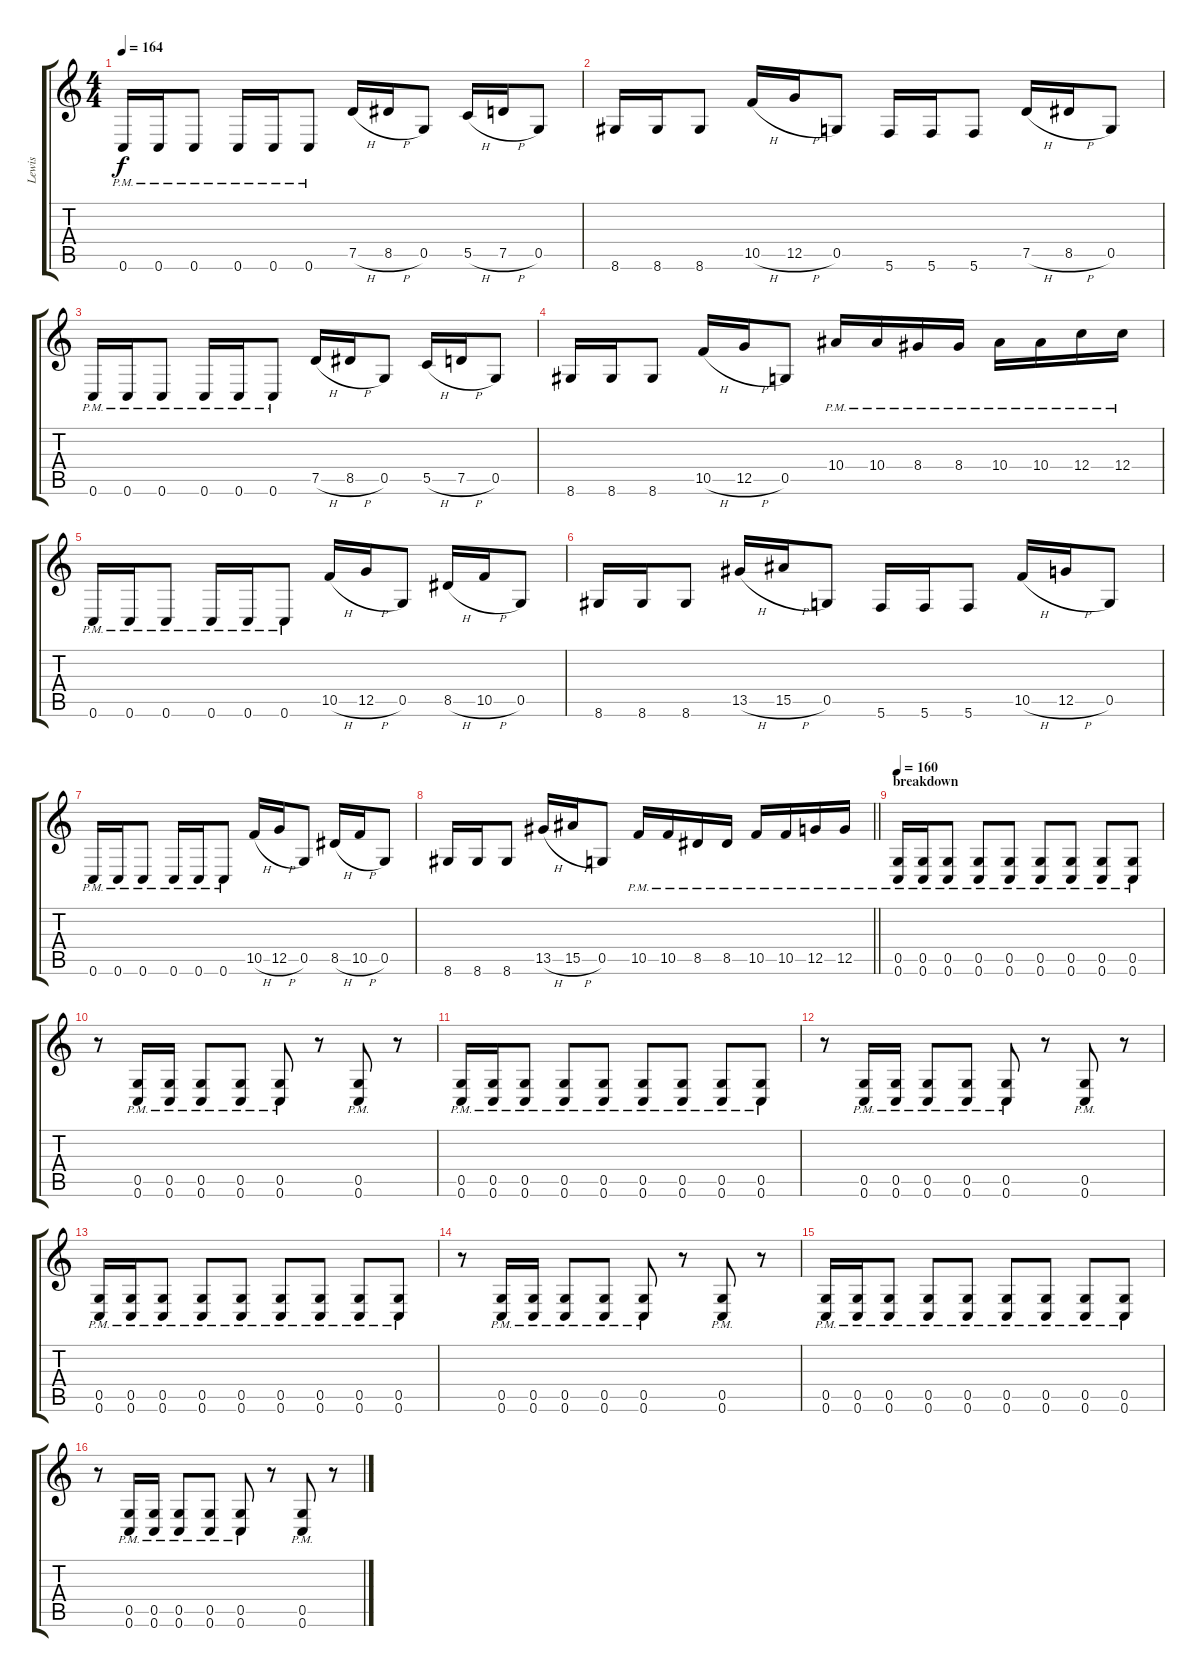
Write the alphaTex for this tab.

\track ("Lewis" "Lewis") {instrument distortionguitar}
\staff {score tabs}
\tuning (D4 A3 F3 C3 G2 C2) {hide}
\ts (4 4)
\tempo 164
\clef g2
\ks c
0.6{pm}.16{dy f} 0.6{pm}.16 0.6{pm}.8 0.6{pm}.16 0.6{pm}.16 0.6{pm}.8 7.5{h}.16 8.5{h}.16 0.5.8 5.5{h}.16 7.5{h}.16 0.5.8 |
8.6.16 8.6.16 8.6.8 10.5{h}.16 12.5{h}.16 0.5.8 5.6.16 5.6.16 5.6.8 7.5{h}.16 8.5{h}.16 0.5.8 |
0.6{pm}.16 0.6{pm}.16 0.6{pm}.8 0.6{pm}.16 0.6{pm}.16 0.6{pm}.8 7.5{h}.16 8.5{h}.16 0.5.8 5.5{h}.16 7.5{h}.16 0.5.8 |
8.6.16 8.6.16 8.6.8 10.5{h}.16 12.5{h}.16 0.5.8 10.4{pm}.16 10.4{pm}.16 8.4{pm}.16 8.4{pm}.16 10.4{pm}.16 10.4{pm}.16 12.4{pm}.16 12.4{pm}.16 |
0.6{pm}.16 0.6{pm}.16 0.6{pm}.8 0.6{pm}.16 0.6{pm}.16 0.6{pm}.8 10.5{h}.16 12.5{h}.16 0.5.8 8.5{h}.16 10.5{h}.16 0.5.8 |
8.6.16 8.6.16 8.6.8 13.5{h}.16 15.5{h}.16 0.5.8 5.6.16 5.6.16 5.6.8 10.5{h}.16 12.5{h}.16 0.5.8 |
0.6{pm}.16 0.6{pm}.16 0.6{pm}.8 0.6{pm}.16 0.6{pm}.16 0.6{pm}.8 10.5{h}.16 12.5{h}.16 0.5.8 8.5{h}.16 10.5{h}.16 0.5.8 |
\barLineRight lightlight
8.6.16 8.6.16 8.6.8 13.5{h}.16 15.5{h}.16 0.5.8 10.5{pm}.16 10.5{pm}.16 8.5{pm}.16 8.5{pm}.16 10.5{pm}.16 10.5{pm}.16 12.5{pm}.16 12.5{pm}.16 |
\section ("" "breakdown")
\tempo 160
(0.5{pm} 0.6{pm}).16 (0.5{pm} 0.6{pm}).16 (0.5{pm} 0.6{pm}).8 (0.5{pm} 0.6{pm}).8 (0.5{pm} 0.6{pm}).8 (0.5{pm} 0.6{pm}).8 (0.5{pm} 0.6{pm}).8 (0.5{pm} 0.6{pm}).8 (0.5{pm} 0.6{pm}).8 |
r.8 (0.5{pm} 0.6{pm}).16 (0.5{pm} 0.6{pm}).16 (0.5{pm} 0.6{pm}).8 (0.5{pm} 0.6{pm}).8 (0.5{pm} 0.6{pm}).8 r.8 (0.5{pm} 0.6{pm}).8 r.8 |
(0.5{pm} 0.6{pm}).16 (0.5{pm} 0.6{pm}).16 (0.5{pm} 0.6{pm}).8 (0.5{pm} 0.6{pm}).8 (0.5{pm} 0.6{pm}).8 (0.5{pm} 0.6{pm}).8 (0.5{pm} 0.6{pm}).8 (0.5{pm} 0.6{pm}).8 (0.5{pm} 0.6{pm}).8 |
r.8 (0.5{pm} 0.6{pm}).16 (0.5{pm} 0.6{pm}).16 (0.5{pm} 0.6{pm}).8 (0.5{pm} 0.6{pm}).8 (0.5{pm} 0.6{pm}).8 r.8 (0.5{pm} 0.6{pm}).8 r.8 |
(0.5{pm} 0.6{pm}).16 (0.5{pm} 0.6{pm}).16 (0.5{pm} 0.6{pm}).8 (0.5{pm} 0.6{pm}).8 (0.5{pm} 0.6{pm}).8 (0.5{pm} 0.6{pm}).8 (0.5{pm} 0.6{pm}).8 (0.5{pm} 0.6{pm}).8 (0.5{pm} 0.6{pm}).8 |
r.8 (0.5{pm} 0.6{pm}).16 (0.5{pm} 0.6{pm}).16 (0.5{pm} 0.6{pm}).8 (0.5{pm} 0.6{pm}).8 (0.5{pm} 0.6{pm}).8 r.8 (0.5{pm} 0.6{pm}).8 r.8 |
(0.5{pm} 0.6{pm}).16 (0.5{pm} 0.6{pm}).16 (0.5{pm} 0.6{pm}).8 (0.5{pm} 0.6{pm}).8 (0.5{pm} 0.6{pm}).8 (0.5{pm} 0.6{pm}).8 (0.5{pm} 0.6{pm}).8 (0.5{pm} 0.6{pm}).8 (0.5{pm} 0.6{pm}).8 |
r.8 (0.5{pm} 0.6{pm}).16 (0.5{pm} 0.6{pm}).16 (0.5{pm} 0.6{pm}).8 (0.5{pm} 0.6{pm}).8 (0.5{pm} 0.6{pm}).8 r.8 (0.5{pm} 0.6{pm}).8 r.8
